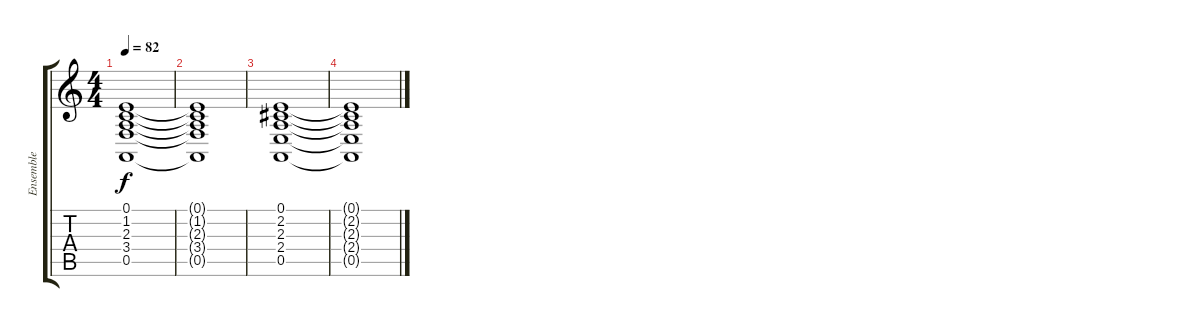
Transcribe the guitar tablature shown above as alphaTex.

\track ("Ensemble" "Ensemble") {instrument stringensemble1}
\staff {score tabs}
\tuning (E4 B3 G3 D3 A2 E2) {hide}
\ts (4 4)
\tempo 82
\clef g2
\ks c
(0.1 1.2 2.3 3.4 0.5).1{dy f} |
(0.1{t} 1.2{t} 2.3{t} 3.4{t} 0.5{t}).1 |
(0.1 2.2 2.3 2.4 0.5).1 |
(0.1{t} 2.2{t} 2.3{t} 2.4{t} 0.5{t}).1
